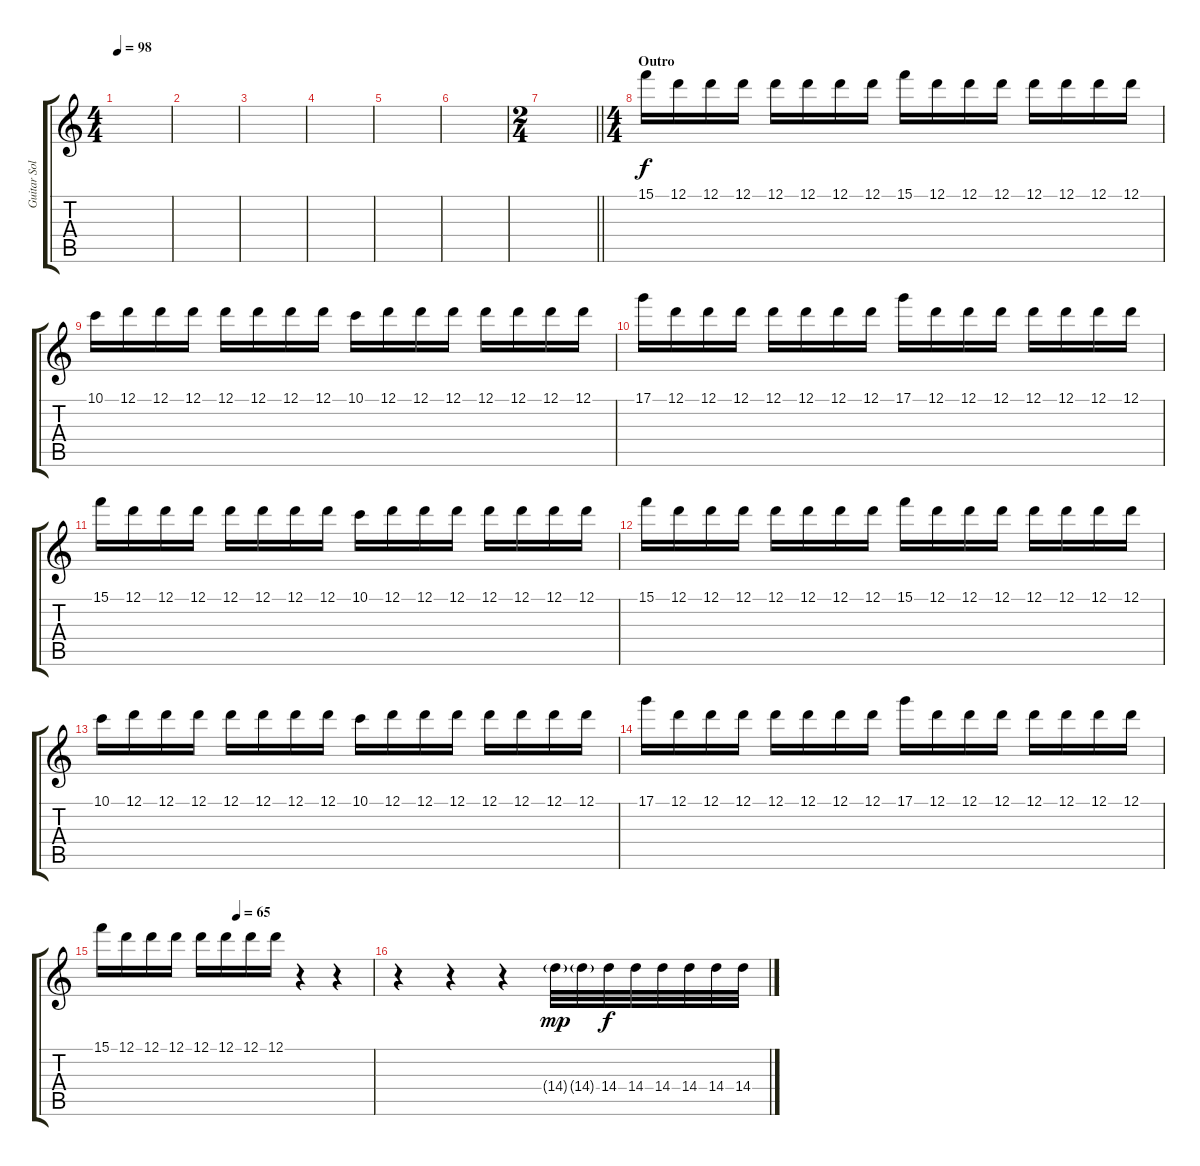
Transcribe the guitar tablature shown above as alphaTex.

\track ("Guitar Solo" "Guitar Sol") {instrument distortionguitar}
\staff {score tabs}
\tuning (D4 A3 F3 C3 G2 D2) {hide}
\ts (4 4)
\tempo 98
\clef g2
\ks c
|
|
|
|
|
|
\ts (2 4)
\barLineRight lightlight
|
\ts (4 4)
\section ("" "Outro")
15.1.16 12.1.16 12.1.16 12.1.16 12.1.16 12.1.16 12.1.16 12.1.16 15.1.16 12.1.16 12.1.16 12.1.16 12.1.16 12.1.16 12.1.16 12.1.16 |
10.1.16 12.1.16 12.1.16 12.1.16 12.1.16 12.1.16 12.1.16 12.1.16 10.1.16 12.1.16 12.1.16 12.1.16 12.1.16 12.1.16 12.1.16 12.1.16 |
17.1.16 12.1.16 12.1.16 12.1.16 12.1.16 12.1.16 12.1.16 12.1.16 17.1.16 12.1.16 12.1.16 12.1.16 12.1.16 12.1.16 12.1.16 12.1.16 |
15.1.16 12.1.16 12.1.16 12.1.16 12.1.16 12.1.16 12.1.16 12.1.16 10.1.16 12.1.16 12.1.16 12.1.16 12.1.16 12.1.16 12.1.16 12.1.16 |
15.1.16 12.1.16 12.1.16 12.1.16 12.1.16 12.1.16 12.1.16 12.1.16 15.1.16 12.1.16 12.1.16 12.1.16 12.1.16 12.1.16 12.1.16 12.1.16 |
10.1.16 12.1.16 12.1.16 12.1.16 12.1.16 12.1.16 12.1.16 12.1.16 10.1.16 12.1.16 12.1.16 12.1.16 12.1.16 12.1.16 12.1.16 12.1.16 |
17.1.16 12.1.16 12.1.16 12.1.16 12.1.16 12.1.16 12.1.16 12.1.16 17.1.16 12.1.16 12.1.16 12.1.16 12.1.16 12.1.16 12.1.16 12.1.16 |
\tempo (65 0.5)
15.1.16 12.1.16 12.1.16 12.1.16 12.1.16 12.1.16 12.1.16 12.1.16 r.4 r.4 |
r.4 r.4 r.4 14.4{g}.32{dy mp} 14.4{g}.32 14.4.32{dy f} 14.4.32 14.4.32 14.4.32 14.4.32 14.4.32
